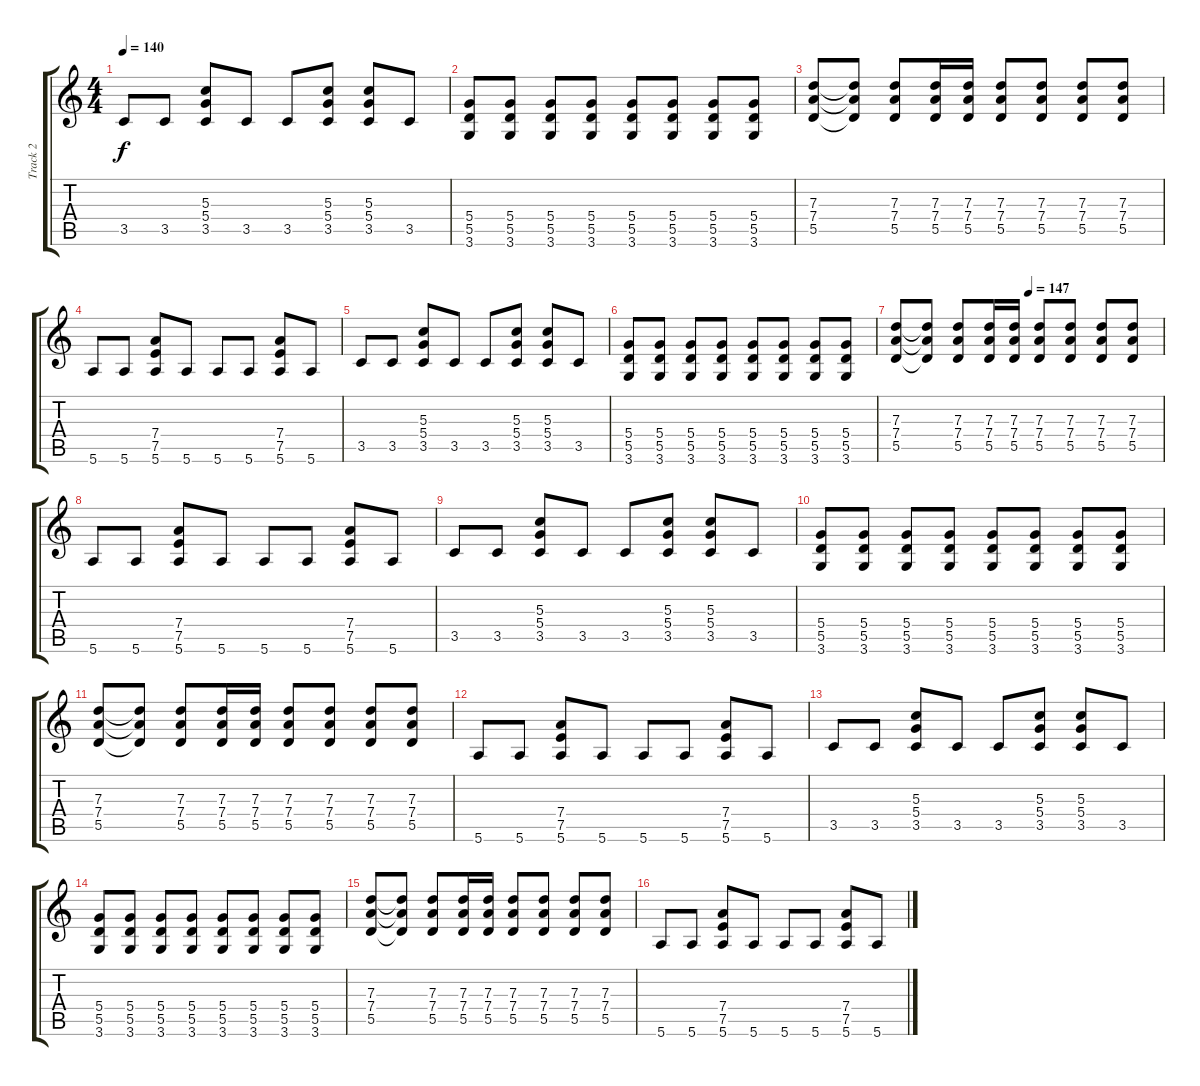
\track ("Track 2" "Track 2") {instrument overdrivenguitar}
\staff {score tabs}
\tuning (E4 B3 G3 D3 A2 E2) {hide}
\ts (4 4)
\tempo 140
\clef g2
\ks c
3.5.8{dy f} 3.5.8 (5.3 5.4 3.5).8 3.5.8 3.5.8 (5.3 5.4 3.5).8 (5.3 5.4 3.5).8 3.5.8 |
(5.4 5.5 3.6).8 (5.4 5.5 3.6).8 (5.4 5.5 3.6).8 (5.4 5.5 3.6).8 (5.4 5.5 3.6).8 (5.4 5.5 3.6).8 (5.4 5.5 3.6).8 (5.4 5.5 3.6).8 |
(7.3 7.4 5.5).8 (7.3{t} 7.4{t} 5.5{t}).8 (7.3 7.4 5.5).8 (7.3 7.4 5.5).16 (7.3 7.4 5.5).16 (7.3 7.4 5.5).8 (7.3 7.4 5.5).8 (7.3 7.4 5.5).8 (7.3 7.4 5.5).8 |
5.6.8{instrument overdrivenguitar} 5.6.8 (7.4 7.5 5.6).8 5.6.8 5.6.8 5.6.8 (7.4 7.5 5.6).8 5.6.8 |
3.5.8 3.5.8 (5.3 5.4 3.5).8 3.5.8 3.5.8 (5.3 5.4 3.5).8 (5.3 5.4 3.5).8 3.5.8 |
(5.4 5.5 3.6).8 (5.4 5.5 3.6).8 (5.4 5.5 3.6).8 (5.4 5.5 3.6).8 (5.4 5.5 3.6).8 (5.4 5.5 3.6).8 (5.4 5.5 3.6).8 (5.4 5.5 3.6).8 |
\tempo (147 0.5)
(7.3 7.4 5.5).8 (7.3{t} 7.4{t} 5.5{t}).8 (7.3 7.4 5.5).8 (7.3 7.4 5.5).16 (7.3 7.4 5.5).16 (7.3 7.4 5.5).8 (7.3 7.4 5.5).8 (7.3 7.4 5.5).8 (7.3 7.4 5.5).8 |
5.6.8{instrument overdrivenguitar} 5.6.8 (7.4 7.5 5.6).8 5.6.8 5.6.8 5.6.8 (7.4 7.5 5.6).8 5.6.8 |
3.5.8 3.5.8 (5.3 5.4 3.5).8 3.5.8 3.5.8 (5.3 5.4 3.5).8 (5.3 5.4 3.5).8 3.5.8 |
(5.4 5.5 3.6).8 (5.4 5.5 3.6).8 (5.4 5.5 3.6).8 (5.4 5.5 3.6).8 (5.4 5.5 3.6).8 (5.4 5.5 3.6).8 (5.4 5.5 3.6).8 (5.4 5.5 3.6).8 |
(7.3 7.4 5.5).8 (7.3{t} 7.4{t} 5.5{t}).8 (7.3 7.4 5.5).8 (7.3 7.4 5.5).16 (7.3 7.4 5.5).16 (7.3 7.4 5.5).8 (7.3 7.4 5.5).8 (7.3 7.4 5.5).8 (7.3 7.4 5.5).8 |
5.6.8{instrument overdrivenguitar} 5.6.8 (7.4 7.5 5.6).8 5.6.8 5.6.8 5.6.8 (7.4 7.5 5.6).8 5.6.8 |
3.5.8 3.5.8 (5.3 5.4 3.5).8 3.5.8 3.5.8 (5.3 5.4 3.5).8 (5.3 5.4 3.5).8 3.5.8 |
(5.4 5.5 3.6).8 (5.4 5.5 3.6).8 (5.4 5.5 3.6).8 (5.4 5.5 3.6).8 (5.4 5.5 3.6).8 (5.4 5.5 3.6).8 (5.4 5.5 3.6).8 (5.4 5.5 3.6).8 |
(7.3 7.4 5.5).8 (7.3{t} 7.4{t} 5.5{t}).8 (7.3 7.4 5.5).8 (7.3 7.4 5.5).16 (7.3 7.4 5.5).16 (7.3 7.4 5.5).8 (7.3 7.4 5.5).8 (7.3 7.4 5.5).8 (7.3 7.4 5.5).8 |
5.6.8{instrument overdrivenguitar} 5.6.8 (7.4 7.5 5.6).8 5.6.8 5.6.8 5.6.8 (7.4 7.5 5.6).8 5.6.8
